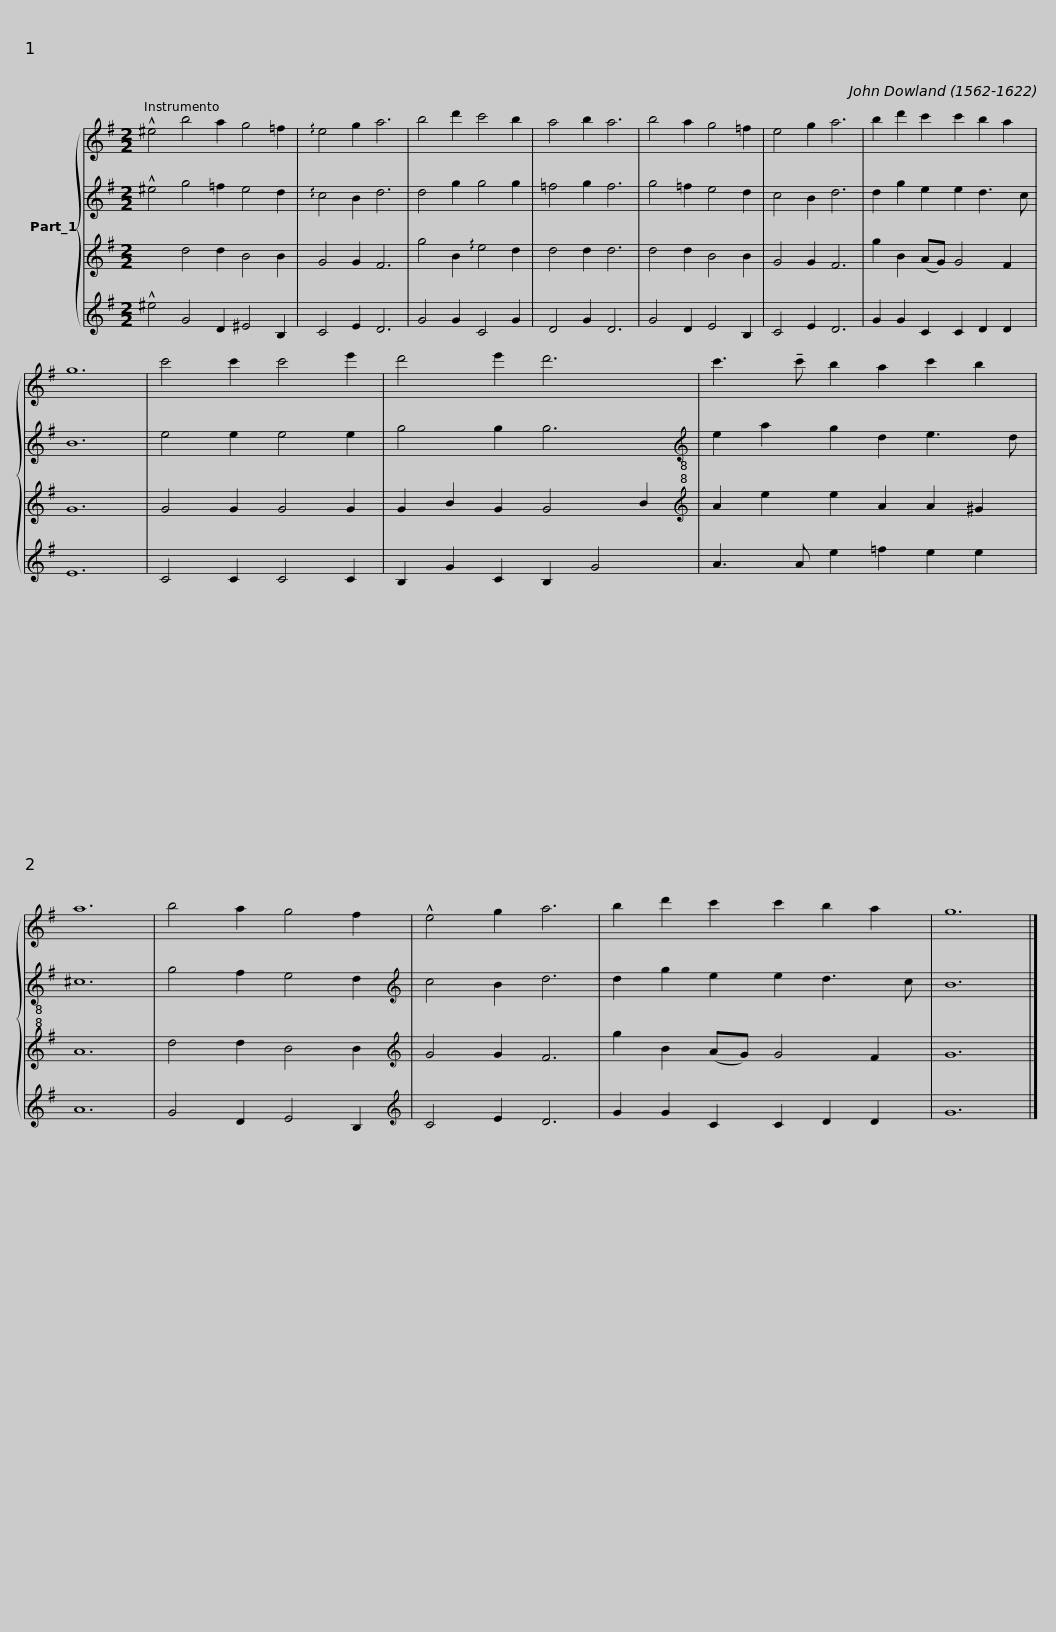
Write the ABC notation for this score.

X:1
%%score { 1 | 2 | 3 | 4 }
L:1/8
M:2/2
I:linebreak $
K:G
V:1 treble
V:2 treble
V:3 treble
V:4 treble
V:1
 !^!^e4 b4 a2 g4 =f2 | !arpeggio!e4 g2 a6 | b4 d'2 c'4 b2 | a4 b2 a6 | b4 a2 g4 =f2 |$ %5
 e4 g2 a6 | b2 d'2 c'2 c'2 b2 a2 | g12 | c'4 c'2 c'4 e'2 | d'4 e'2 d'6 |$ %10
 c'3 !tenuto!c' b2 a2 c'2 b2 | a12 | b4 a2 g4 f2 |$ !^!e4 g2 a6 | b2 d'2 c'2 c'2 b2 a2 | %15
 g12 |] %16
V:2
 !^!^e4 g4 =f2 e4 d2 | !arpeggio!c4 B2 d6 | d4 g2 g4 g2 | =f4 g2 f6 | g4 =f2 e4 d2 |$ %5
 c4 B2 d6 | d2 g2 e2 e2 d3 c | B12 | e4 e2 e4 e2 | g4 g2 g6 |$ %10
[K:treble-8] e2 a2 g2 d2 e3 d | ^c12 | g4 f2 e4 d2 |$[K:treble] c4 B2 d6 | d2 g2 e2 e2 d3 c | %15
 B12 |] %16
V:3
[I:staff +1] !^!^e4 G4 D2 ^E4 B,2 |[I:staff -1] G4 G2 F6 | g4 B2 !arpeggio!e4 d2 | d4 d2 d6 | d4 d2 B4 B2 |$ %5
 G4 G2 F6 | g2 B2 (AG) G4 F2 | G12 | G4 G2 G4 G2 | G2 B2 G2 G4 B2 |$ %10
[K:treble+8] A2 e2 e2 A2 A2 ^G2 | A12 | d4 d2 B4 B2 |$[K:treble] G4 G2 F6 | g2 B2 (AG) G4 F2 | %15
 G12 |] %16
V:4
 x4[I:staff -1] d4 d2 B4 B2 |[I:staff +1] C4 E2 D6 | G4 G2 C4 G2 | D4 G2 D6 | G4 D2 E4 B,2 |$ %5
 C4 E2 D6 | G2 G2 C2 C2 D2 D2 | E12 | C4 C2 C4 C2 | B,2 G2 C2 B,2 G4 |$ %10
 A3 A e2 =f2 e2 e2 | A12 | G4 D2 E4 B,2 |$[K:treble] C4 E2 D6 | G2 G2 C2 C2 D2 D2 | %15
 G12 |] %16
